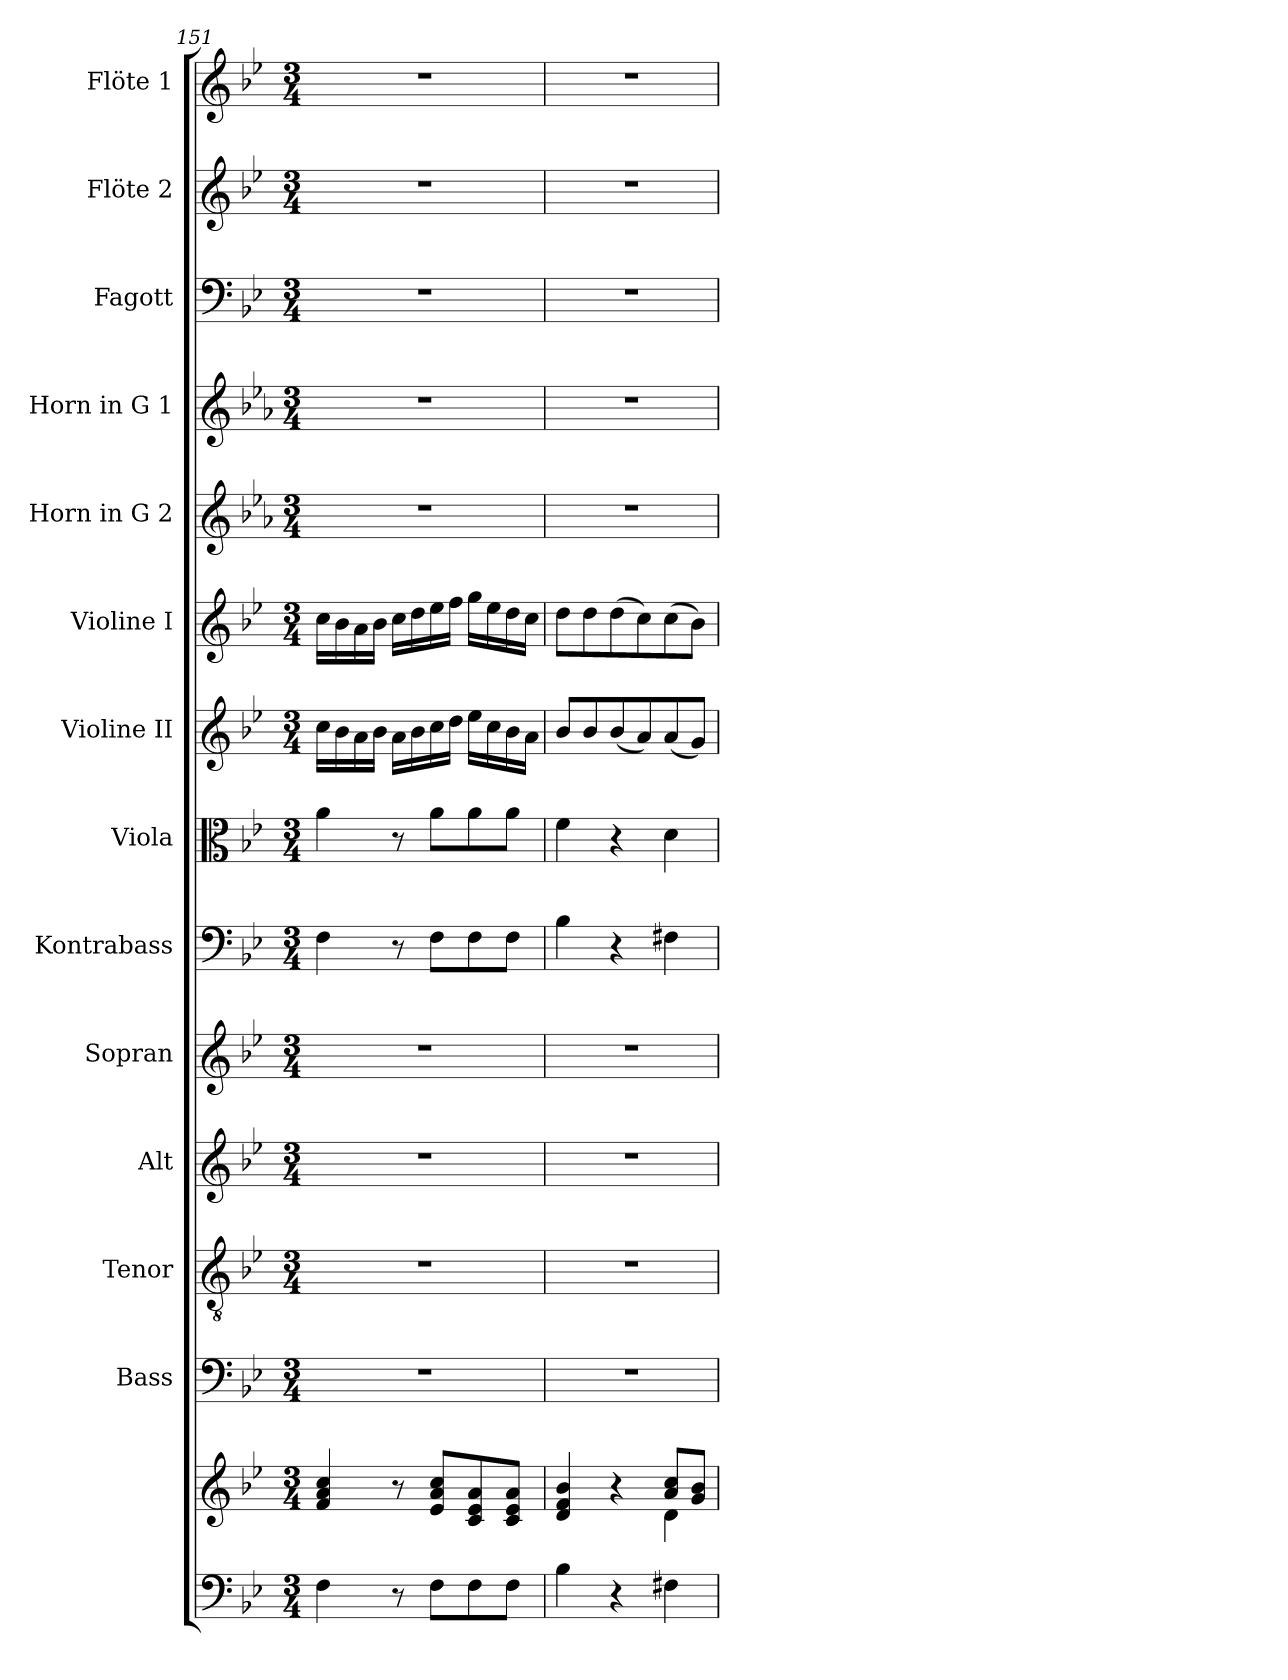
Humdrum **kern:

**kern	**kern	**kern	**kern	**kern	**kern	**kern	**kern	**kern	**kern	**kern	**kern	**kern	**kern	**kern
*part14	*part14	*part13	*part12	*part11	*part10	*part9	*part8	*part7	*part6	*part5	*part4	*part3	*part2	*part1
*staff15	*staff14	*staff13	*staff12	*staff11	*staff10	*staff9	*staff8	*staff7	*staff6	*staff5	*staff4	*staff3	*staff2	*staff1
*	*	*I"Bass	*I"Tenor	*I"Alt	*I"Sopran	*I"Kontrabass	*I"Viola	*I"Violine II	*I"Violine I	*I"Horn in G 2	*I"Horn in G 1	*I"Fagott	*I"Flöte 2	*I"Flöte 1
*	*	*I'B.	*I'T.	*I'A.	*I'S.	*I'Kb.	*I'Vla.	*I'Vl. II	*I'Vl. I	*	*	*I'Fg.	*I'Fl. 2	*I'Fl. 1
*clefF4	*clefG2	*clefF4	*clefGv2	*clefG2	*clefG2	*clefF4	*clefC3	*clefG2	*clefG2	*clefG2	*clefG2	*clefF4	*clefG2	*clefG2
*	*	*	*	*	*	*ITrd7c12	*	*	*	*ITrd3c5	*ITrd3c5	*	*	*
*k[b-e-]	*k[b-e-]	*k[b-e-]	*k[b-e-]	*k[b-e-]	*k[b-e-]	*k[b-e-]	*k[b-e-]	*k[b-e-]	*k[b-e-]	*k[b-e-]	*k[b-e-]	*k[b-e-]	*k[b-e-]	*k[b-e-]
*B-:	*B-:	*B-:	*B-:	*B-:	*B-:	*B-:	*B-:	*B-:	*B-:	*B-:	*B-:	*B-:	*B-:	*B-:
*M3/4	*M3/4	*M3/4	*M3/4	*M3/4	*M3/4	*M3/4	*M3/4	*M3/4	*M3/4	*M3/4	*M3/4	*M3/4	*M3/4	*M3/4
=151	=151	=151	=151	=151	=151	=151	=151	=151	=151	=151	=151	=151	=151	=151
4F\	4f/ 4a/ 4cc/	2.r	2.r	2.r	2.r	4FF\	4a\	16cc\LL	16cc\LL	2.r	2.r	2.r	2.r	2.r
.	.	.	.	.	.	.	.	16b-\	16b-\	.	.	.	.	.
.	.	.	.	.	.	.	.	16a\	16a\	.	.	.	.	.
.	.	.	.	.	.	.	.	16b-\JJ	16b-\JJ	.	.	.	.	.
8r	8r	.	.	.	.	8r	8r	16a\LL	16cc\LL	.	.	.	.	.
.	.	.	.	.	.	.	.	16b-\	16dd\	.	.	.	.	.
8F\L	8e-/ 8a/ 8cc/L	.	.	.	.	8FF\L	8a\L	16cc\	16ee-\	.	.	.	.	.
.	.	.	.	.	.	.	.	16dd\JJ	16ff\JJ	.	.	.	.	.
8F\	8c/ 8e-/ 8a/	.	.	.	.	8FF\	8a\	16ee-\LL	16gg\LL	.	.	.	.	.
.	.	.	.	.	.	.	.	16cc\	16ee-\	.	.	.	.	.
8F\J	8c/ 8e-/ 8a/J	.	.	.	.	8FF\J	8a\J	16b-\	16dd\	.	.	.	.	.
.	.	.	.	.	.	.	.	16a\JJ	16cc\JJ	.	.	.	.	.
=152	=152	=152	=152	=152	=152	=152	=152	=152	=152	=152	=152	=152	=152	=152
*	*^	*	*	*	*	*	*	*	*	*	*	*	*	*
4B-\	4d/ 4f/ 4b-/	2ryy	2.r	2.r	2.r	2.r	4BB-\	4f\	8b-/L	8dd\L	2.r	2.r	2.r	2.r	2.r
.	.	.	.	.	.	.	.	.	8b-/	8dd\	.	.	.	.	.
4r	4r	.	.	.	.	.	4r	4r	(<8b-/	(>8dd\	.	.	.	.	.
.	.	.	.	.	.	.	.	.	8a/)	8cc\)	.	.	.	.	.
4F#X\	8a/ 8cc/L	4d\	.	.	.	.	4FF#X\	4d\	(<8a/	(>8cc\	.	.	.	.	.
.	8g/ 8b-/J	.	.	.	.	.	.	.	8g/J)	8b-\J)	.	.	.	.	.
*	*v	*v	*	*	*	*	*	*	*	*	*	*	*	*	*
=	=	=	=	=	=	=	=	=	=	=	=	=	=	=
*-	*-	*-	*-	*-	*-	*-	*-	*-	*-	*-	*-	*-	*-	*-
